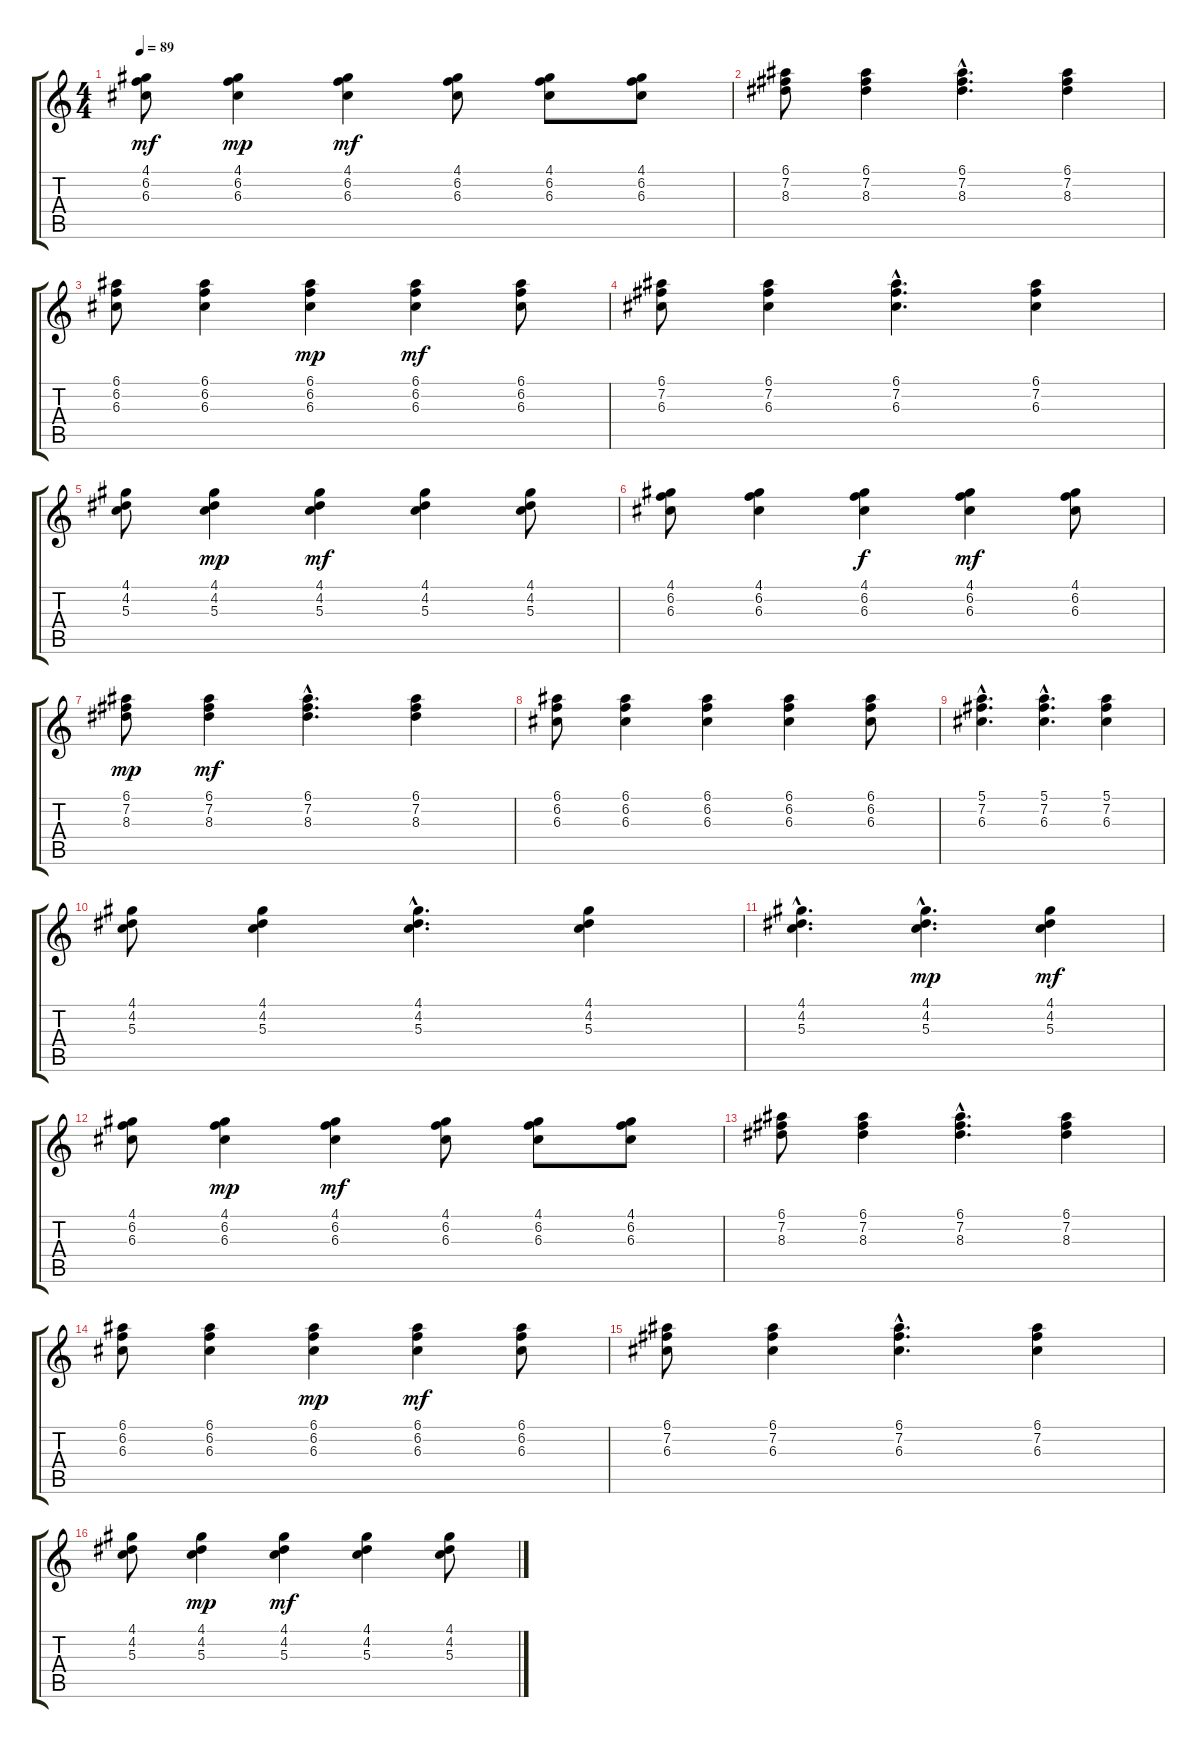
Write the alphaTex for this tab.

\track "" {instrument acousticguitarsteel}
\staff {score tabs}
\tuning (E4 B3 G3 D3 A2 E2) {hide}
\ts (4 4)
\tempo 89
\clef g2
\ks c
(4.1 6.2 6.3).8{dy mf instrument acousticguitarsteel} (4.1 6.2 6.3).4{dy mp} (4.1 6.2 6.3).4{dy mf} (4.1 6.2 6.3).8 (4.1 6.2 6.3).8 (4.1 6.2 6.3).8 |
(6.1 7.2 8.3).8 (6.1 7.2 8.3).4 (6.1{hac} 7.2{hac} 8.3{hac}).4{d} (6.1 7.2 8.3).4 |
(6.1 6.2 6.3).8 (6.1 6.2 6.3).4 (6.1 6.2 6.3).4{dy mp} (6.1 6.2 6.3).4{dy mf} (6.1 6.2 6.3).8 |
(6.1 7.2 6.3).8 (6.1 7.2 6.3).4 (6.1{hac} 7.2{hac} 6.3{hac}).4{d} (6.1 7.2 6.3).4 |
(4.1 4.2 5.3).8 (4.1 4.2 5.3).4{dy mp} (4.1 4.2 5.3).4{dy mf} (4.1 4.2 5.3).4 (4.1 4.2 5.3).8 |
(4.1 6.2 6.3).8 (4.1 6.2 6.3).4 (4.1 6.2 6.3).4{dy f} (4.1 6.2 6.3).4{dy mf} (4.1 6.2 6.3).8 |
(6.1 7.2 8.3).8{dy mp} (6.1 7.2 8.3).4{dy mf} (6.1{hac} 7.2{hac} 8.3{hac}).4{d} (6.1 7.2 8.3).4 |
(6.1 6.2 6.3).8 (6.1 6.2 6.3).4 (6.1 6.2 6.3).4 (6.1 6.2 6.3).4 (6.1 6.2 6.3).8 |
(5.1{hac} 7.2{hac} 6.3{hac}).4{d} (5.1{hac} 7.2{hac} 6.3{hac}).4{d} (5.1 7.2 6.3).4 |
(4.1 4.2 5.3).8 (4.1 4.2 5.3).4 (4.1{hac} 4.2{hac} 5.3{hac}).4{d} (4.1 4.2 5.3).4 |
(4.1{hac} 4.2{hac} 5.3{hac}).4{d} (4.1{hac} 4.2{hac} 5.3{hac}).4{d dy mp} (4.1 4.2 5.3).4{dy mf} |
(4.1 6.2 6.3).8 (4.1 6.2 6.3).4{dy mp} (4.1 6.2 6.3).4{dy mf} (4.1 6.2 6.3).8 (4.1 6.2 6.3).8 (4.1 6.2 6.3).8 |
(6.1 7.2 8.3).8 (6.1 7.2 8.3).4 (6.1{hac} 7.2{hac} 8.3{hac}).4{d} (6.1 7.2 8.3).4 |
(6.1 6.2 6.3).8 (6.1 6.2 6.3).4 (6.1 6.2 6.3).4{dy mp} (6.1 6.2 6.3).4{dy mf} (6.1 6.2 6.3).8 |
(6.1 7.2 6.3).8 (6.1 7.2 6.3).4 (6.1{hac} 7.2{hac} 6.3{hac}).4{d} (6.1 7.2 6.3).4 |
(4.1 4.2 5.3).8 (4.1 4.2 5.3).4{dy mp} (4.1 4.2 5.3).4{dy mf} (4.1 4.2 5.3).4 (4.1 4.2 5.3).8
